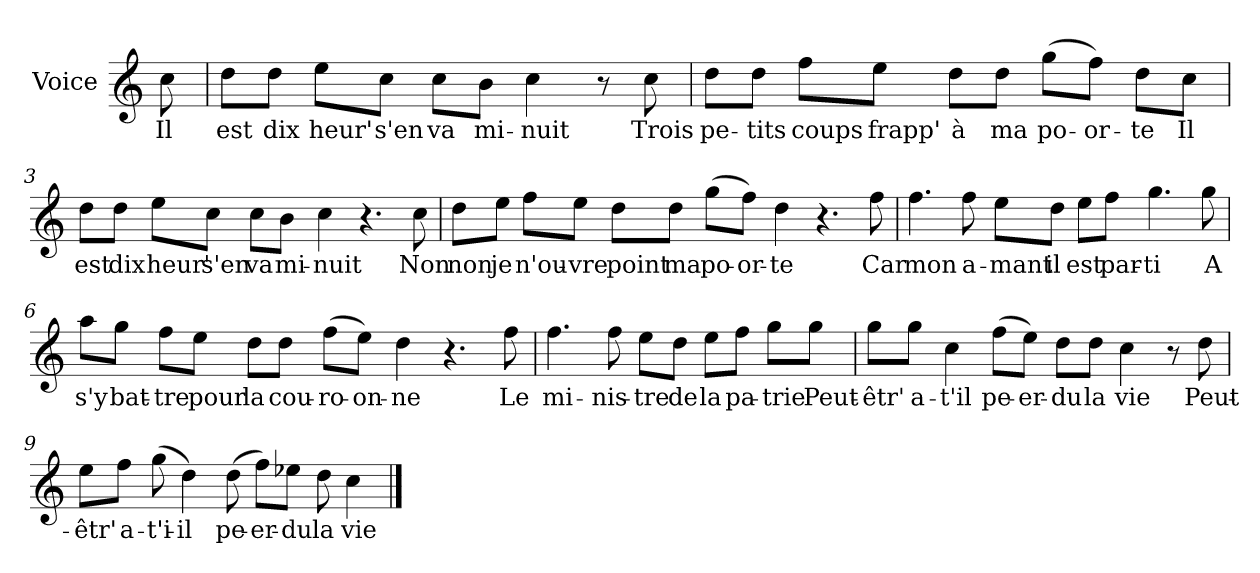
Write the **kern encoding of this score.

**kern	**text
*part1	*part1
*staff1	*staff1
*I"Voice	*
*I'V	*
*clefG2	*
*k[]	*
*C:	*
=	=
8cc\	Il
=1	=1
8dd\L	est
8dd\J	dix
8ee\L	heur'
8cc\J	s'en
8cc\L	va
8b\J	mi-
4cc\	-nuit
8r	.
8cc\	Trois
=2	=2
8dd\L	pe-
8dd\J	-tits
8ff\L	coups
8ee\J	frapp'
8dd\L	à
8dd\J	ma
(>8gg\L	po-
8ff\J)	-or-
8dd\L	-te
8cc\J	Il
!!LO:LB:g=z
=3	=3
8dd\L	est
8dd\J	dix
8ee\L	heur'
8cc\J	s'en
8cc\L	va
8b\J	mi-
4cc\	-nuit
4.r	.
8cc\	Non
=4	=4
8dd\L	non
8ee\J	je
8ff\L	n'ou-
8ee\J	-vre
8dd\L	point
8dd\J	ma
(>8gg\L	po-
8ff\J)	-or-
4dd\	-te
4.r	.
8ff\	Car
!!LO:LB:g=z
=5	=5
4.ff\	mon
8ff\	a-
8ee\L	-mant
8dd\J	il
8ee\L	est
8ff\J	par-
4.gg\	-ti
8gg\	A
=6	=6
8aa\L	s'y
8gg\J	bat-
8ff\L	-tre
8ee\J	pour
8dd\L	la
8dd\J	cou-
(>8ff\L	-ro-
8ee\J)	-on-
4dd\	-ne
4.r	.
8ff\	Le
!!LO:LB:g=z
=7	=7
4.ff\	mi-
8ff\	-nis-
8ee\L	-tre
8dd\J	de
8ee\L	la
8ff\J	pa-
8gg\L	-trie
8gg\J	Peut-
=8	=8
8gg\L	-êtr'
8gg\J	a-
4cc\	-t'il
(>8ff\L	pe-
8ee\J)	-er-
8dd\L	-du
8dd\J	la
4cc\	vie
8r	.
8dd\	Peut-
=9	=9
*MM125	*
8ee\L	-êtr'
8ff\J	a-
(>8gg\	-t'i-
4dd\)	-il
(>8dd\	pe-
8ff\L)	-er-
8ee-X\J	-du
8dd\	la
4cc\	vie
==	==
*-	*-
